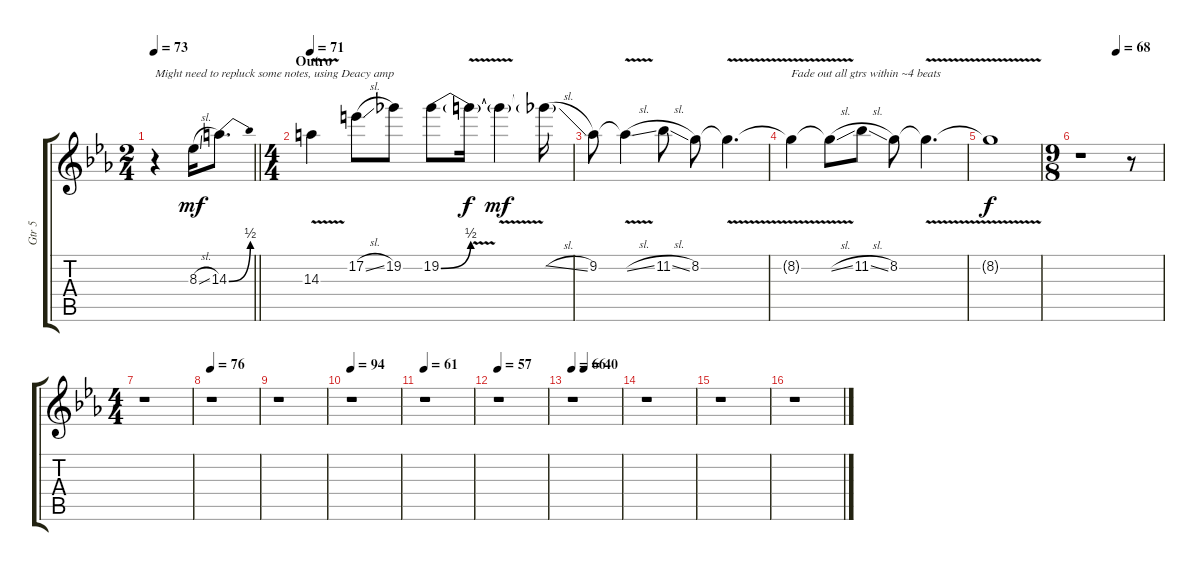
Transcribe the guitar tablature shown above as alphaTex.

\track ("Gtr 5" "Gtr 5") {instrument distortionguitar}
\staff {score tabs}
\tuning (E4 B3 G3 D3 A2 E2) {hide}
\ts (2 4)
\tempo 73
\clef g2
\barLineRight lightlight
\ks eb
r.4{txt "Might need to repluck some notes, using Deacy amp" dy ppp} 8.3{sl}.16{dy mf} 14.3{be (bend 0 0 60 2)}.8{d} |
\ts (4 4)
\section ("" "Outro")
\tempo 71
14.3{v}.4 17.2{sl}.8 19.2.8 19.2{be (bend 0 0 60 2)}.8 19.2{v t}.16{dy f} 19.2{t}.4{dy mf} 19.2{sl t}.16 |
9.2.8 9.2{v sl t}.4 11.2{sl}.8 8.2.8 8.2{v t}.4{d} |
8.2{v t}.4{txt "Fade out all gtrs within ~4 beats" volume 1} 8.2{sl t}.8 11.2{sl}.8 8.2.8 8.2{v t}.4{d} |
8.2{t}.1{dy f} |
\ts (9 8)
\tempo (68 0.4444444444444444)
r.1 r.8 |
\ts (4 4)
r.1 |
\tempo 76
r.1 |
r.1 |
\tempo 94
r.1 |
\tempo 61
r.1 |
\tempo 57
r.1 |
\tempo 66
\tempo (40 0.25)
r.1 |
r.1 |
r.1 |
r.1
